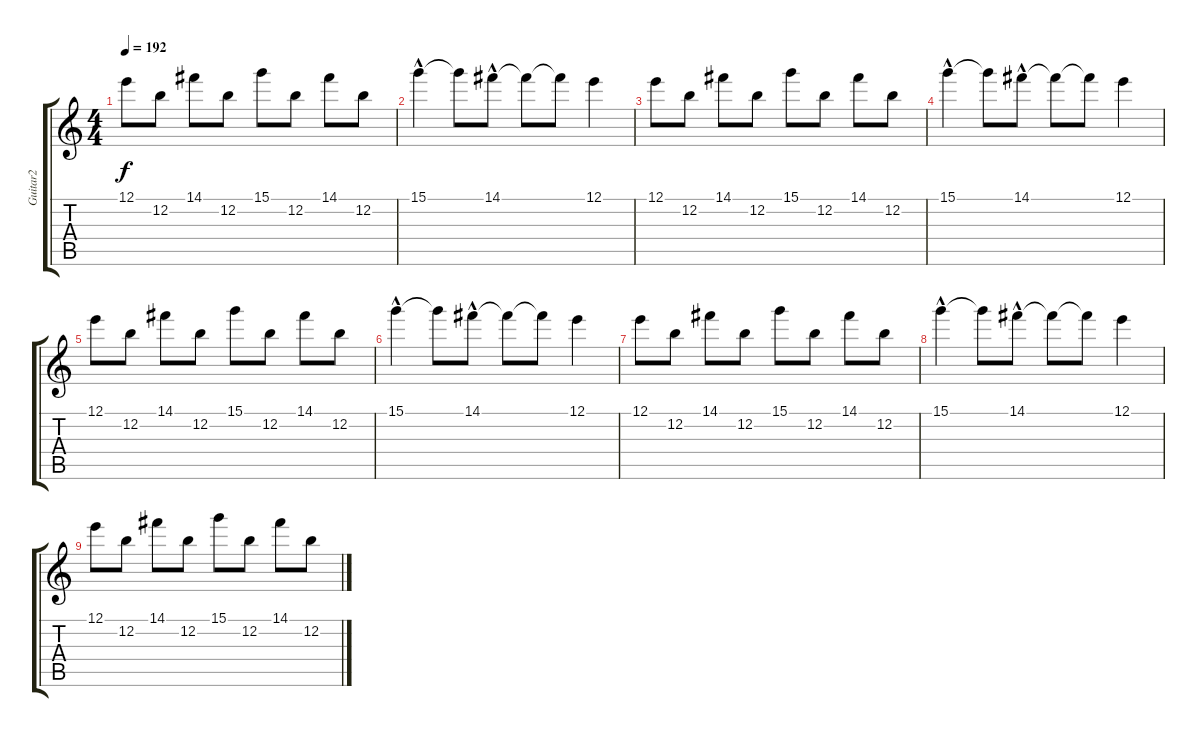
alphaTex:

\track ("Guitar2" "Guitar2") {instrument distortionguitar}
\staff {score tabs}
\tuning (E4 B3 G3 D3 A2 E2) {hide}
\ts (4 4)
\tempo 192
\clef g2
\ks c
12.1.8{dy f volume 9} 12.2.8{volume 9} 14.1.8{volume 9} 12.2.8{volume 8} 15.1.8{volume 8} 12.2.8{volume 8} 14.1.8{volume 8} 12.2.8{volume 8} |
15.1{hac}.4{volume 8} 15.1{t}.8{volume 8} 14.1{hac}.8{volume 8} 14.1{t}.8{volume 7} 14.1{t}.8{volume 7} 12.1.4{volume 7} |
12.1.8{volume 7} 12.2.8{volume 7} 14.1.8{volume 7} 12.2.8{volume 6} 15.1.8{volume 6} 12.2.8{volume 6} 14.1.8{volume 6} 12.2.8{volume 6} |
15.1{hac}.4{volume 6} 15.1{t}.8{volume 6} 14.1{hac}.8{volume 6} 14.1{t}.8{volume 5} 14.1{t}.8{volume 5} 12.1.4{volume 5} |
12.1.8{volume 5} 12.2.8{volume 5} 14.1.8{volume 5} 12.2.8{volume 4} 15.1.8{volume 4} 12.2.8{volume 4} 14.1.8{volume 4} 12.2.8{volume 4} |
15.1{hac}.4{volume 4} 15.1{t}.8{volume 4} 14.1{hac}.8{volume 4} 14.1{t}.8{volume 3} 14.1{t}.8{volume 3} 12.1.4{volume 3} |
12.1.8{volume 3} 12.2.8{volume 3} 14.1.8{volume 3} 12.2.8{volume 2} 15.1.8{volume 2} 12.2.8{volume 2} 14.1.8{volume 2} 12.2.8{volume 2} |
15.1{hac}.4{volume 2} 15.1{t}.8{volume 2} 14.1{hac}.8{volume 2} 14.1{t}.8{volume 1} 14.1{t}.8{volume 1} 12.1.4{volume 1} |
12.1.8{volume 1} 12.2.8{volume 1} 14.1.8{volume 1} 12.2.8{volume 0} 15.1.8{volume 0} 12.2.8{volume 0} 14.1.8{volume 0} 12.2.8
